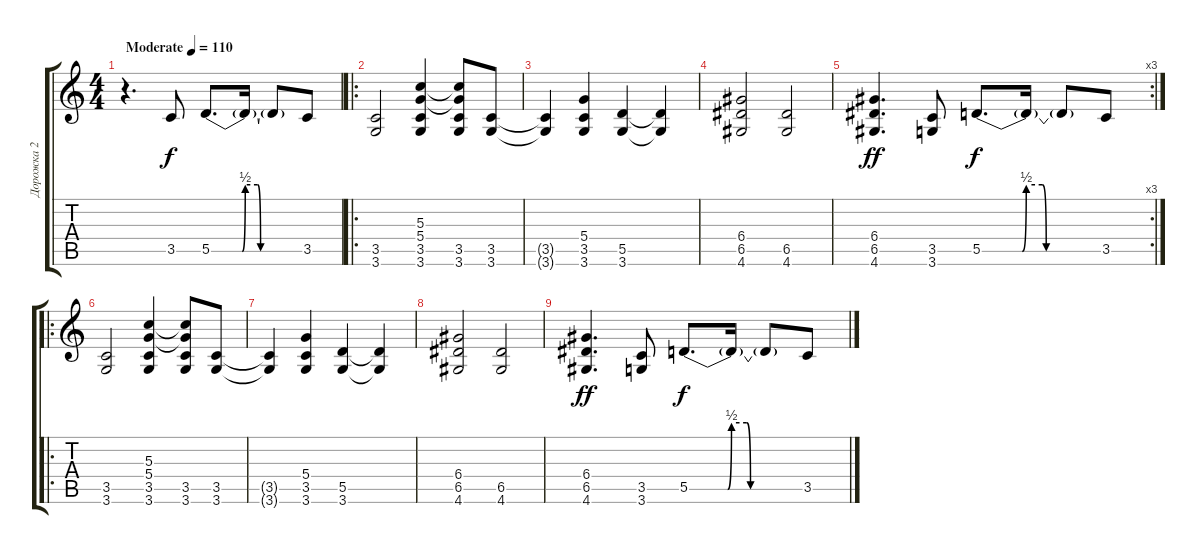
\track ("Дорожка 2" "Дорожка 2") {instrument overdrivenguitar}
\staff {score tabs}
\tuning (E4 B3 G3 D3 A2 E2) {hide}
\ts (4 4)
\tempo (110 "Moderate")
\clef g2
\ks c
r.4{d dy f instrument overdrivenguitar} 3.5.8 5.5{be (custom 0 0 20 0 22 2 30 2 32 0 60 0)}.8{d} 5.5{t}.16 5.5{t}.8 3.5.8 |
\ro
(3.5 3.6).2 (5.3 5.4 3.5 3.6).4 (5.3{t} 5.4{t} 3.5 3.6).8 (3.5 3.6).8 |
(3.5{t} 3.6{t}).4 (5.4 3.5 3.6).4 (5.5 3.6).4 (5.5{t} 3.6{t}).4 |
(6.4 6.5 4.6).2 (6.5 4.6).2 |
\rc 3
(6.4 6.5 4.6).4{d dy ff} (3.5 3.6).8 5.5{be (custom 0 0 20 0 22 2 30 2 32 0 60 0)}.8{d dy f} 5.5{t}.16 5.5{t}.8 3.5.8 |
\ro
(3.5 3.6).2 (5.3 5.4 3.5 3.6).4 (5.3{t} 5.4{t} 3.5 3.6).8 (3.5 3.6).8 |
(3.5{t} 3.6{t}).4 (5.4 3.5 3.6).4 (5.5 3.6).4 (5.5{t} 3.6{t}).4 |
(6.4 6.5 4.6).2 (6.5 4.6).2 |
(6.4 6.5 4.6).4{d dy ff} (3.5 3.6).8 5.5{be (custom 0 0 20 0 22 2 30 2 32 0 60 0)}.8{d dy f} 5.5{t}.16 5.5{t}.8 3.5.8
